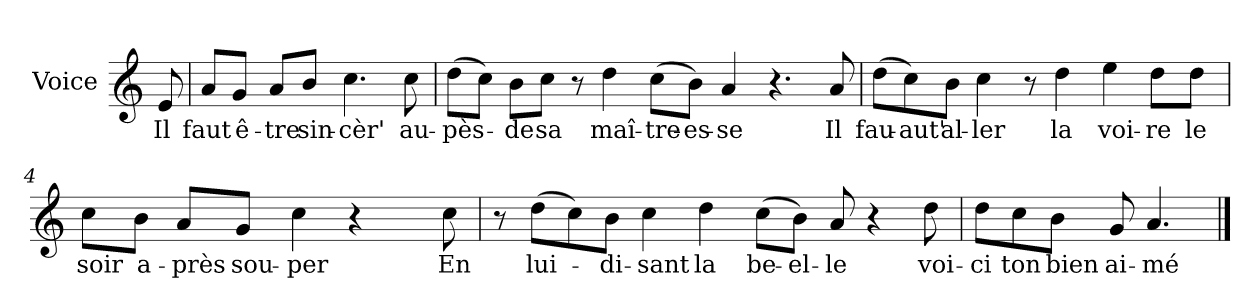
**kern	**text
*part1	*part1
*staff1	*staff1
*I"Voice	*
*I'V	*
*clefG2	*
*k[]	*
*C:	*
=	=
8e/	Il
=1	=1
8a/L	faut
8g/J	ê-
8a/L	-tre
8b/J	sin-
4.cc\	-cèr'
8cc\	au-
=2	=2
(>8dd\L	-pès-
8cc\J)	.
8b\L	-de
8cc\J	sa
8r	.
4dd\	maî-
(>8cc\L	-tre-
8b\J)	-es-
4a/	-se
4.r	.
8a/	Il
!!LO:LB:g=z
=3	=3
*^	*
(>8dd\L	1ryy	fau-
8cc\)	.	-aut'
8b\J	.	al-
4cc\	.	-ler
8r	.	.
4dd\	.	la
4ee\	4ryy	voi-
8dd\L	16.ryy	-re
*MM110	*	*
.	8ryy	.
8dd\J	.	le
.	32ryy	.
*v	*v	*
=4	=4
8cc\L	soir
8b\J	a-
8a/L	-près
8g/J	sou-
4cc\	-per
4r	.
8ryy	.
8cc\	En
!!LO:LB:g=z
=5	=5
8r	.
(>8dd\L	lui-
8cc\)	.
8b\J	-di-
4cc\	-sant
4dd\	la
(>8cc\L	be-
8b\J)	-el-
8a/	-le
4r	.
8dd\	voi-
=6	=6
8dd\L	-ci
8cc\	ton
8b\J	bien
8g/	ai-
4.a/	-mé
==	==
*-	*-
